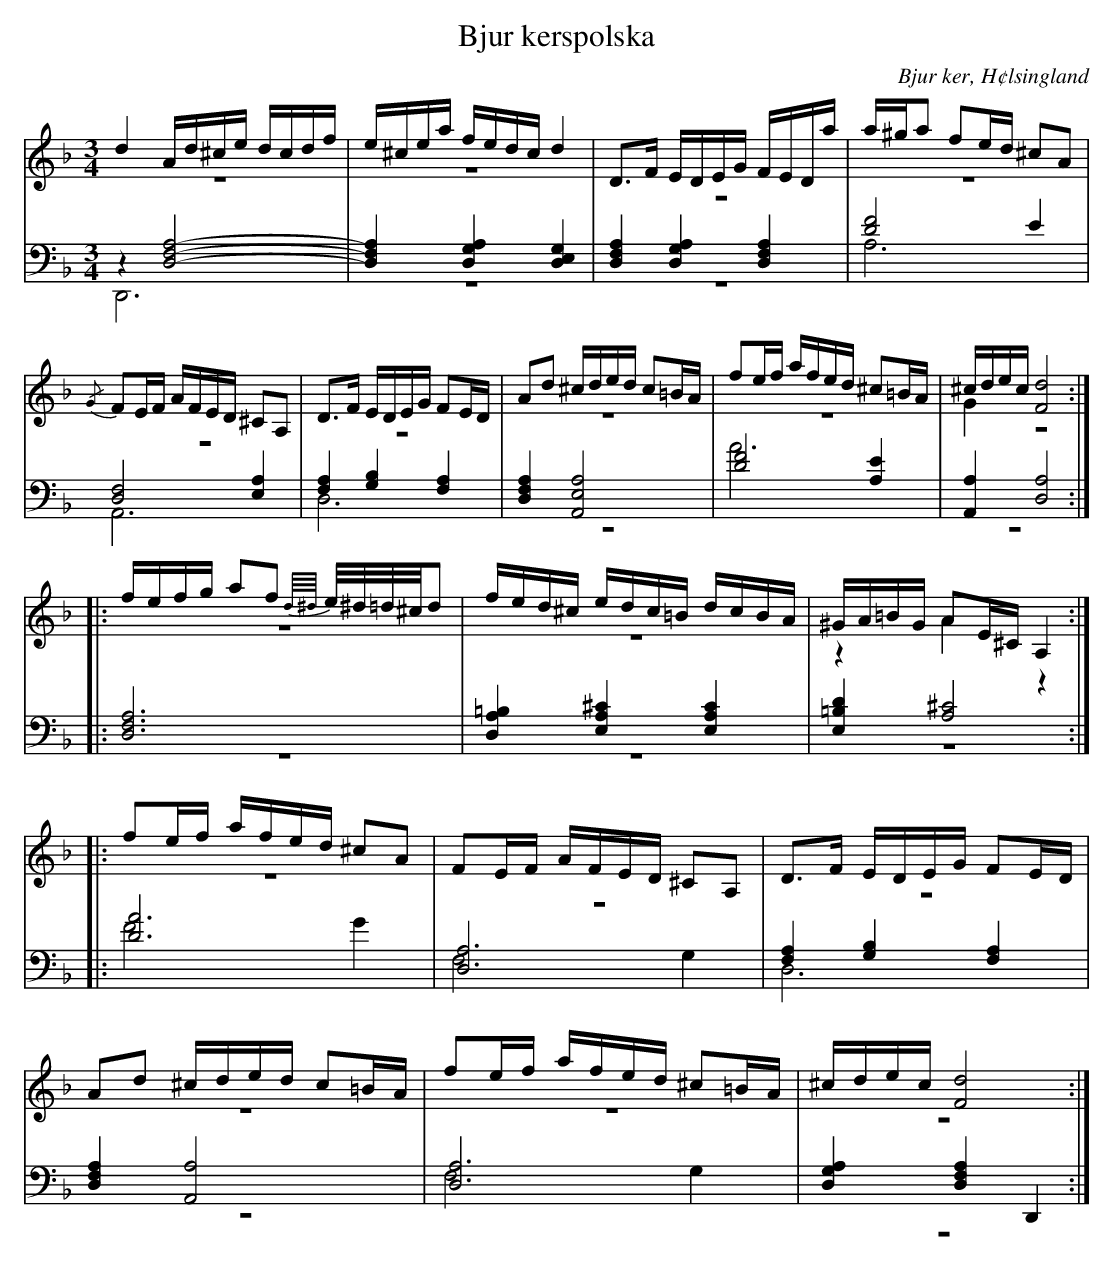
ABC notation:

X:1
T: Bjur kerspolska
O: Bjur ker, H¢lsingland
M: 3/4
L: 1/16
K: Dm
V:1
V:2 merge
V:3
V:4 merge
V:1
d4 Ad^ce dcdf |e^cea fedc d4|D2>F2 EDEG FEDa|a^ga2 f2ed ^c2A2|
{/G}F2EF AFED ^C2A,2|D2>F2 EDEG F2ED|A2d2 ^cded c2=BA|f2ef afed ^c2=BA|^cdec [F8d8]:|
|:fefg a2f2 {d//^d//}e/^d/=d/^c/d2 |fed^c edc=B dcBA|^GA=BG A2E^C A,4:|
|:f2ef afed ^c2A2|F2EF AFED ^C2A,2|D2>F2 EDEG F2ED|
A2d2 ^cded c2=BA|f2ef afed ^c2=BA|^cdec [F8d8]:|
V:2
z12|z12|z12|z12|
z12|z12|z12|z12|G4 z8:|
|:z12|z12|z4 A4 z4:|
|:z12|z12|z12|
z12|z12|z12:|
V:3 clef=bass
z4 [D,8F,8 A,8]-|[D,4F,4 A,4] [D,4G,4A,4] [D,4E,4G,4]|[D,4F,4A,4] [D,4G,4A,4] [D,4F,4A,4]|[D8F8] E4|
[D,8F,8] [E,4A,4]|[F,4A,4] [G,4B,4] [F,4A,4]|[D,4F,4A,4] [A,,8E,8A,8]|[D8F8] [A,4E4]|[A,,4A,4] [D,8A,8]:|
|:[D,12F,12A,12]|[D,4A,4=B,4] [E,4A,4^C4] [E,4A,4C4]|[E,4=B,4D4] [A,8^C8]:|
|:[D12A12]|[D,12A,12]|[F,4A,4] [G,4B,4] [F,4A,4]|
[D,4F,4A,4] [A,,8A,8]|[D,12A,12]|[D,4G,4A,4] [D,4F,4A,4] D,,4:|
V:4 clef=bass
D,,12|z12|z12|A,12|
A,,12|D,12|z12|A12|z12:|
|:z12|z12|z12:|
|:F8 G4|F,8 G,4|D,12|
z12|F,8 G,4|z12:|
